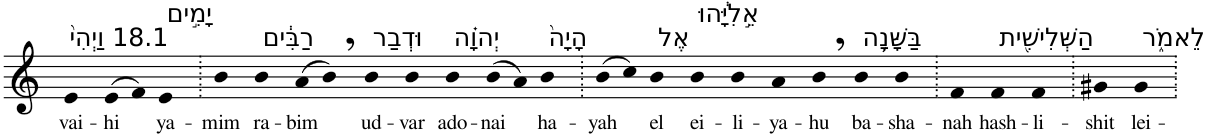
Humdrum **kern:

**kern	**text
*part1	*part1
*staff1	*staff1
*I"Piano	*
*I'Pno	*
*clefG2	*
*k[]	*
=1	=1
!LO:TX:a:t=18.1 וַיְהִי֙	!
!	!LO:LY:b
4e	vai-
!	!LO:LY:b
(>8e	-hi
8f)	.
!LO:TX:a:t=יָמִ֣ים	!
!	!LO:LY:b
4e	ya-
=2.	=2.
!	!LO:LY:b
4b	-mim
!LO:TX:a:t=רַבִּ֔ים	!
!	!LO:LY:b
4b	ra-
!	!LO:LY:b
(>8a	-bim
8b,)	.
!LO:TX:a:t=וּדְבַר	!
!	!LO:LY:b
4b	ud-
!	!LO:LY:b
4b	-var
!LO:TX:a:t=יְהוָ֗ה	!
!	!LO:LY:b
4b	ado-
!	!LO:LY:b
(>8b	-nai
8a)	.
!LO:TX:a:t=הָיָה֙	!
!	!LO:LY:b
4b	ha-
=3.	=3.
!	!LO:LY:b
(>8b	-yah
8cc)	.
!LO:TX:a:t=אֶל	!
!	!LO:LY:b
4b	el
!LO:TX:a:t=אֵ֣לִיָּ֔הוּ	!
!	!LO:LY:b
4b	ei-
!	!LO:LY:b
4b	-li-
!	!LO:LY:b
4a	-ya-
!	!LO:LY:b
4b,	-hu
!LO:TX:a:t=בַּשָּׁנָ֥ה	!
!	!LO:LY:b
4b	ba-
!	!LO:LY:b
4b	-sha-
=4.	=4.
!	!LO:LY:b
4f	-nah
!LO:TX:a:t=הַשְּׁלִישִׁ֖ית	!
!	!LO:LY:b
4f	hash-
!	!LO:LY:b
4f	-li-
=5.	=5.
!	!LO:LY:b
4g#X	-shit
!LO:TX:a:t=לֵאמֹ֑ר	!
!	!LO:LY:b
4g#	lei-
=.	=.
*-	*-
